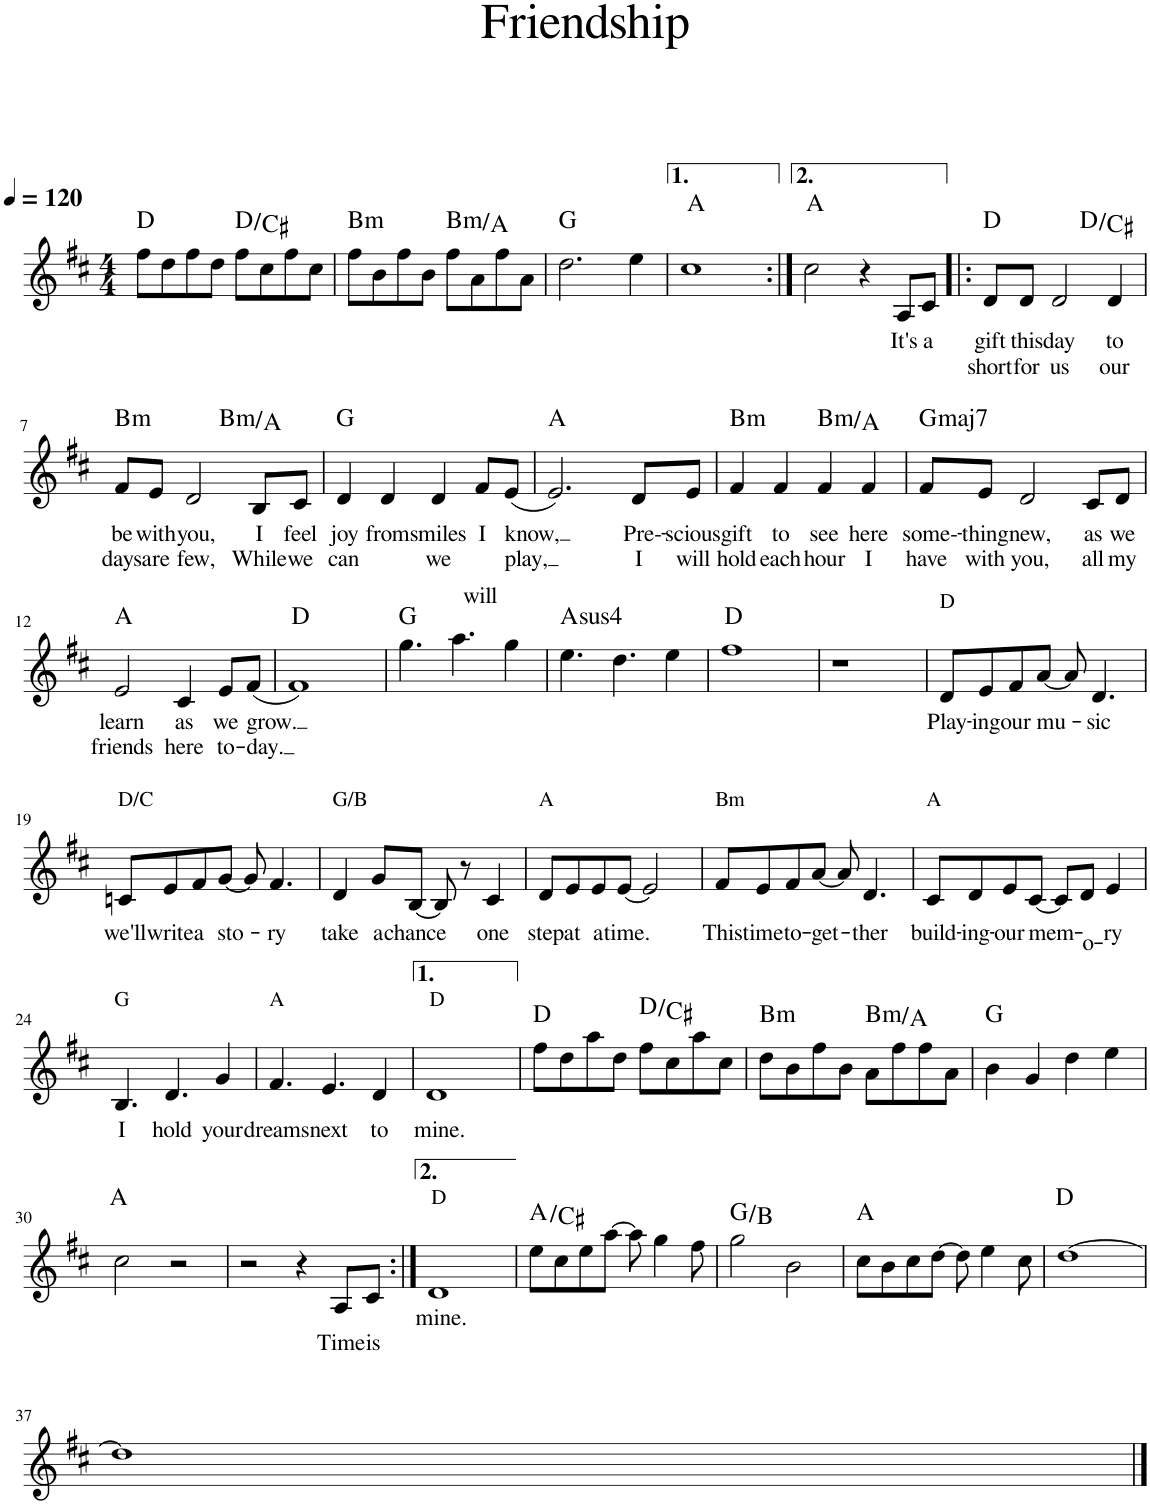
**kern	**text	**text	**harte
*part1	*part1	*part1	*part1
*staff1	*staff1	*staff1	*
*I"Piano	*	*	*
*I'Pno.	*	*	*
*clefG2	*	*	*
*k[f#c#]	*	*	*
*M4/4	*	*	*
*MM120	*	*	*
=1	=1	=1	=1
8ff#\L	.	.	D:maj
8dd\	.	.	.
8ff#\	.	.	.
8dd\J	.	.	.
8ff#\L	.	.	D:maj/7
8cc#\	.	.	.
8ff#\	.	.	.
8cc#\J	.	.	.
=2	=2	=2	=2
!	!	!	!LO:H:kt=m
8ff#\L	.	.	B:min
8b\	.	.	.
8ff#\	.	.	.
8b\J	.	.	.
!	!	!	!LO:H:kt=m
8ff#\L	.	.	B:min/b7
8a\	.	.	.
8ff#\	.	.	.
8a\J	.	.	.
=3	=3	=3	=3
2.dd\	.	.	G:maj
4ee\	.	.	.
=4	=4	=4	=4
1cc#	.	.	A:maj
=5:|!	=5:|!	=5:|!	=5:|!
2cc#\	.	.	A:maj
4r	.	.	.
!	!LO:LY:b	!	!
8A/L	It's	.	.
!	!LO:LY:b	!	!
8c#/J	a	.	.
=6!|:	=6!|:	=6!|:	=6!|:
!	!LO:LY:b	!LO:LY:b	!
*^	*	*	*
8d/L	2ryy	gift	short	D:maj
!	!	!LO:LY:b	!LO:LY:b	!
8d/J	.	this	for	.
!	!	!LO:LY:b	!LO:LY:b	!
2d/	.	day	us	.
.	2ryy	.	.	D:maj/7
!	!	!LO:LY:b	!LO:LY:b	!
4d/	.	to	our	.
!!LO:LB:g=z	!!
=7	=7	=7	=7	=7
!	!	!LO:LY:b	!LO:LY:b	!LO:H:kt=m
8f#/L	2ryy	be	days	B:min
!	!	!LO:LY:b	!LO:LY:b	!
8e/J	.	with	are	.
!	!	!LO:LY:b	!LO:LY:b	!
2d/	.	you,	few,	.
!	!	!	!	!LO:H:kt=m
.	2ryy	.	.	B:min/b7
!	!	!LO:LY:b	!LO:LY:b	!
8B/L	.	I	While	.
!	!	!LO:LY:b	!LO:LY:b	!
8c#/J	.	feel	we	.
=8	=8	=8	=8	=8
!	!	!LO:LY:b	!LO:LY:b	!
*v	*v	*	*	*
4d/	joy	can	G:maj
!	!LO:LY:b	!	!
4d/	from	.	.
!	!LO:LY:b	!LO:LY:b	!
4d/	smiles	we	.
!	!LO:LY:b	!LO:LY:b	!
8f#/L	I	will	.
!	!LO:LY:b	!LO:LY:b	!
(8e/J	know,	play,	.
=9	=9	=9	=9
2.e/)	.	.	A:maj
!	!LO:LY:b	!LO:LY:b	!
8d/L	Pre--	I	.
!	!LO:LY:b	!LO:LY:b	!
8e/J	-scious	will	.
=10	=10	=10	=10
!	!LO:LY:b	!LO:LY:b	!LO:H:kt=m
4f#/	gift	hold	B:min
!	!LO:LY:b	!LO:LY:b	!
4f#/	to	each	.
!	!LO:LY:b	!LO:LY:b	!LO:H:kt=m
4f#/	see	hour	B:min/b7
!	!LO:LY:b	!LO:LY:b	!
4f#/	here	I	.
=11	=11	=11	=11
!	!LO:LY:b	!LO:LY:b	!LO:H:kt=maj7
8f#/L	some--	have	G:maj7
!	!LO:LY:b	!LO:LY:b	!
8e/J	-thing	with	.
!	!LO:LY:b	!LO:LY:b	!
2d/	new,	you,	.
!	!LO:LY:b	!LO:LY:b	!
8c#/L	as	all	.
!	!LO:LY:b	!LO:LY:b	!
8d/J	we	my	.
!!LO:LB:g=z
=12	=12	=12	=12
!	!LO:LY:b	!LO:LY:b	!
2e/	learn	friends	A:maj
!	!LO:LY:b	!LO:LY:b	!
4c#/	as	here	.
!	!LO:LY:b	!LO:LY:b	!
8e/L	we	to-	.
!	!LO:LY:b	!LO:LY:b	!
(8f#/J	grow.	-day.	.
=13	=13	=13	=13
1f#)	.	.	D:maj
=14	=14	=14	=14
4.gg\	.	.	G:maj
4.aa\	.	.	.
4gg\	.	.	.
=15	=15	=15	=15
!	!	!	!LO:H:kt=4
4.ee\	.	.	A:sus4
4.dd\	.	.	.
4ee\	.	.	.
=16	=16	=16	=16
1ff#	.	.	D:maj
=17	=17	=17	=17
1r	.	.	.
=18	=18	=18	=18
!LO:TX:a:t=D	!	!	!
!	!LO:LY:b	!	!
8d/L	Play-	.	.
!	!LO:LY:b	!	!
8e/	-ing	.	.
!	!LO:LY:b	!	!
8f#/	our	.	.
!	!LO:LY:b	!	!
[8a/J	mu-	.	.
8a/]	.	.	.
!	!LO:LY:b	!	!
4.d/	-sic	.	.
!!LO:LB:g=z
=19	=19	=19	=19
!LO:TX:a:t=D/C	!	!	!
!	!LO:LY:b	!	!
8cn/L	we'll	.	.
!	!LO:LY:b	!	!
8e/	write	.	.
!	!LO:LY:b	!	!
8f#/	a	.	.
!	!LO:LY:b	!	!
[8g/J	sto-	.	.
8g/]	.	.	.
!	!LO:LY:b	!	!
4.f#/	-ry	.	.
=20	=20	=20	=20
!LO:TX:a:t=G/B	!	!	!
!	!LO:LY:b	!	!
4d/	take	.	.
!	!LO:LY:b	!	!
8g/L	a	.	.
!	!LO:LY:b	!	!
[8B/J	chance	.	.
8B/]	.	.	.
8r	.	.	.
!	!LO:LY:b	!	!
4c#/	one	.	.
=21	=21	=21	=21
!LO:TX:a:t=A	!	!	!
!	!LO:LY:b	!	!
8d/L	step	.	.
!	!LO:LY:b	!	!
8e/	at	.	.
!	!LO:LY:b	!	!
8e/	a	.	.
!	!LO:LY:b	!	!
[8e/J	time.	.	.
2e/]	.	.	.
=22	=22	=22	=22
!LO:TX:a:t=Bm	!	!	!
!	!LO:LY:b	!	!
8f#/L	This	.	.
!	!LO:LY:b	!	!
8e/	time	.	.
!	!LO:LY:b	!	!
8f#/	to-	.	.
!	!LO:LY:b	!	!
[8a/J	-get-	.	.
8a/]	.	.	.
!	!LO:LY:b	!	!
4.d/	-ther	.	.
=23	=23	=23	=23
!LO:TX:a:t=A	!	!	!
!	!LO:LY:b	!	!
8c#/L	build-	.	.
!	!LO:LY:b	!	!
8d/	-ing-	.	.
!	!LO:LY:b	!	!
8e/	-our	.	.
!	!LO:LY:b	!	!
[8c#/J	mem-	.	.
8c#/L]	.	.	.
!	!LO:LY:b	!	!
8d/J	-o-	.	.
!	!LO:LY:b	!	!
4e/	-ry	.	.
!!LO:LB:g=z
=24	=24	=24	=24
!LO:TX:a:t=G	!	!	!
!	!LO:LY:b	!	!
4.B/	I	.	.
!	!LO:LY:b	!	!
4.d/	hold	.	.
!	!LO:LY:b	!	!
4g/	your	.	.
=25	=25	=25	=25
!LO:TX:a:t=A	!	!	!
!	!LO:LY:b	!	!
4.f#/	dreams	.	.
!	!LO:LY:b	!	!
4.e/	next	.	.
!	!LO:LY:b	!	!
4d/	to	.	.
=26	=26	=26	=26
!LO:TX:a:t=D	!	!	!
!	!LO:LY:b	!	!
1d	mine.	.	.
=27	=27	=27	=27
8ff#\L	.	.	D:maj
8dd\	.	.	.
8aa\	.	.	.
8dd\J	.	.	.
8ff#\L	.	.	D:maj/7
8cc#\	.	.	.
8aa\	.	.	.
8cc#\J	.	.	.
=28	=28	=28	=28
!	!	!	!LO:H:kt=m
8dd\L	.	.	B:min
8b\	.	.	.
8ff#\	.	.	.
8b\J	.	.	.
!	!	!	!LO:H:kt=m
8a\L	.	.	B:min/b7
8ff#\	.	.	.
8ff#\	.	.	.
8a\J	.	.	.
=29	=29	=29	=29
4b\	.	.	G:maj
4g/	.	.	.
4dd\	.	.	.
4ee\	.	.	.
!!LO:LB:g=z
=30	=30	=30	=30
2cc#\	.	.	A:maj
2r	.	.	.
=31	=31	=31	=31
2r	.	.	.
4r	.	.	.
!	!	!LO:LY:b	!
8A/L	.	Time	.
!	!	!LO:LY:b	!
8c#/J	.	is	.
=32:|!	=32:|!	=32:|!	=32:|!
!LO:TX:a:t=D	!	!	!
!	!LO:LY:b	!	!
1d	mine.	.	.
=33	=33	=33	=33
8ee\L	.	.	A:maj/3
8cc#\	.	.	.
8ee\	.	.	.
[8aa\J	.	.	.
8aa\]	.	.	.
4gg\	.	.	.
8ff#\	.	.	.
=34	=34	=34	=34
2gg\	.	.	G:maj/3
2b\	.	.	.
=35	=35	=35	=35
8cc#\L	.	.	A:maj
8b\	.	.	.
8cc#\	.	.	.
[8dd\J	.	.	.
8dd\]	.	.	.
4ee\	.	.	.
8cc#\	.	.	.
=36	=36	=36	=36
[1dd	.	.	D:maj
!!LO:LB:g=z
=37	=37	=37	=37
1dd]	.	.	.
==	==	==	==
*-	*-	*-	*-
